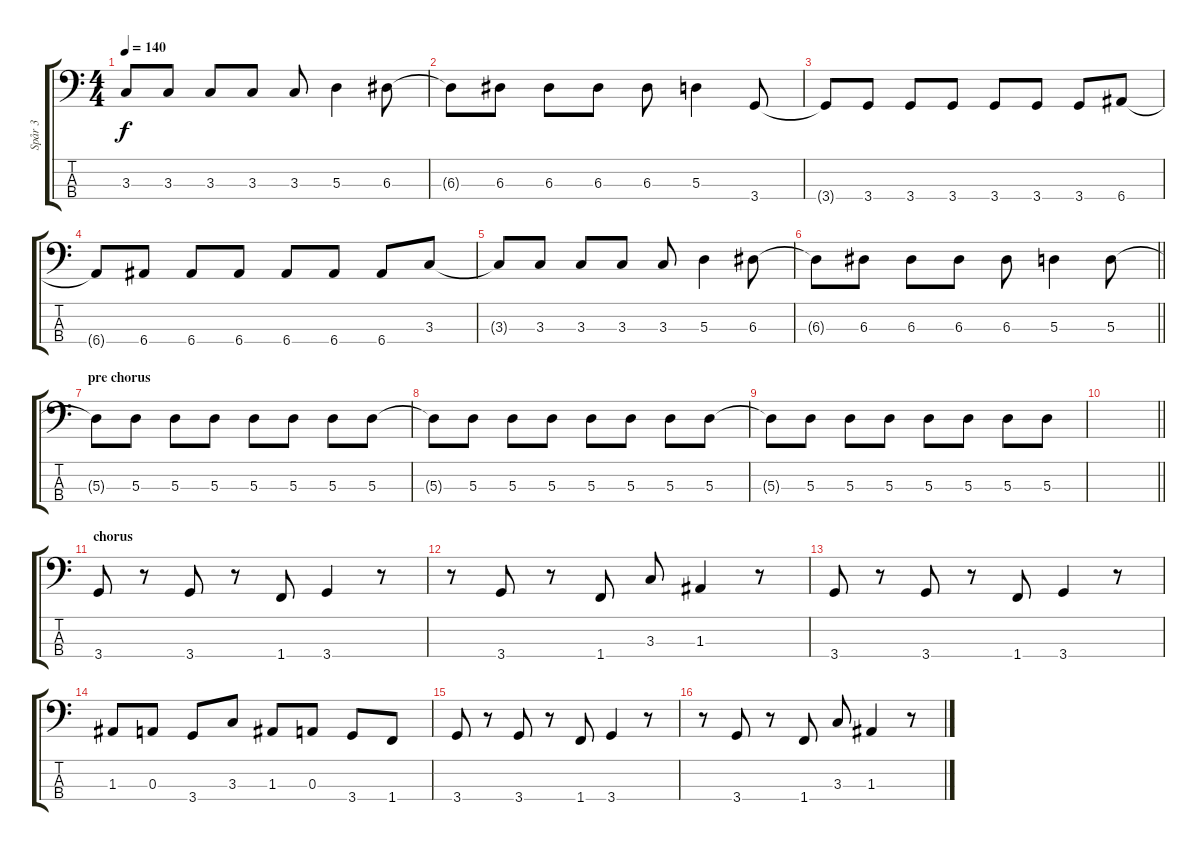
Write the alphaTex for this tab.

\track ("Spår 3" "Spår 3") {instrument electricbassfinger}
\staff {score tabs}
\tuning (G2 D2 A1 E1) {hide}
\ts (4 4)
\tempo 140
\clef f4
\ks c
3.3{t}.8{dy f} 3.3.8 3.3.8 3.3.8 3.3.8 5.3.4 6.3.8 |
6.3{t}.8 6.3.8 6.3.8 6.3.8 6.3.8 5.3.4 3.4.8 |
3.4{t}.8 3.4.8 3.4.8 3.4.8 3.4.8 3.4.8 3.4.8 6.4.8 |
6.4{t}.8 6.4.8 6.4.8 6.4.8 6.4.8 6.4.8 6.4.8 3.3.8 |
3.3{t}.8 3.3.8 3.3.8 3.3.8 3.3.8 5.3.4 6.3.8 |
\barLineRight lightlight
6.3{t}.8 6.3.8 6.3.8 6.3.8 6.3.8 5.3.4 5.3.8 |
\section ("" "pre chorus")
5.3{t}.8 5.3.8 5.3.8 5.3.8 5.3.8 5.3.8 5.3.8 5.3.8 |
5.3{t}.8 5.3.8 5.3.8 5.3.8 5.3.8 5.3.8 5.3.8 5.3.8 |
5.3{t}.8 5.3.8 5.3.8 5.3.8 5.3.8 5.3.8 5.3.8 5.3.8 |
\barLineRight lightlight
|
\section ("" "chorus")
3.4.8 r.8 3.4.8 r.8 1.4.8 3.4.4 r.8 |
r.8 3.4.8 r.8 1.4.8 3.3.8 1.3.4 r.8 |
3.4.8 r.8 3.4.8 r.8 1.4.8 3.4.4 r.8 |
1.3.8 0.3.8 3.4.8 3.3.8 1.3.8 0.3.8 3.4.8 1.4.8 |
3.4.8 r.8 3.4.8 r.8 1.4.8 3.4.4 r.8 |
r.8 3.4.8 r.8 1.4.8 3.3.8 1.3.4 r.8
